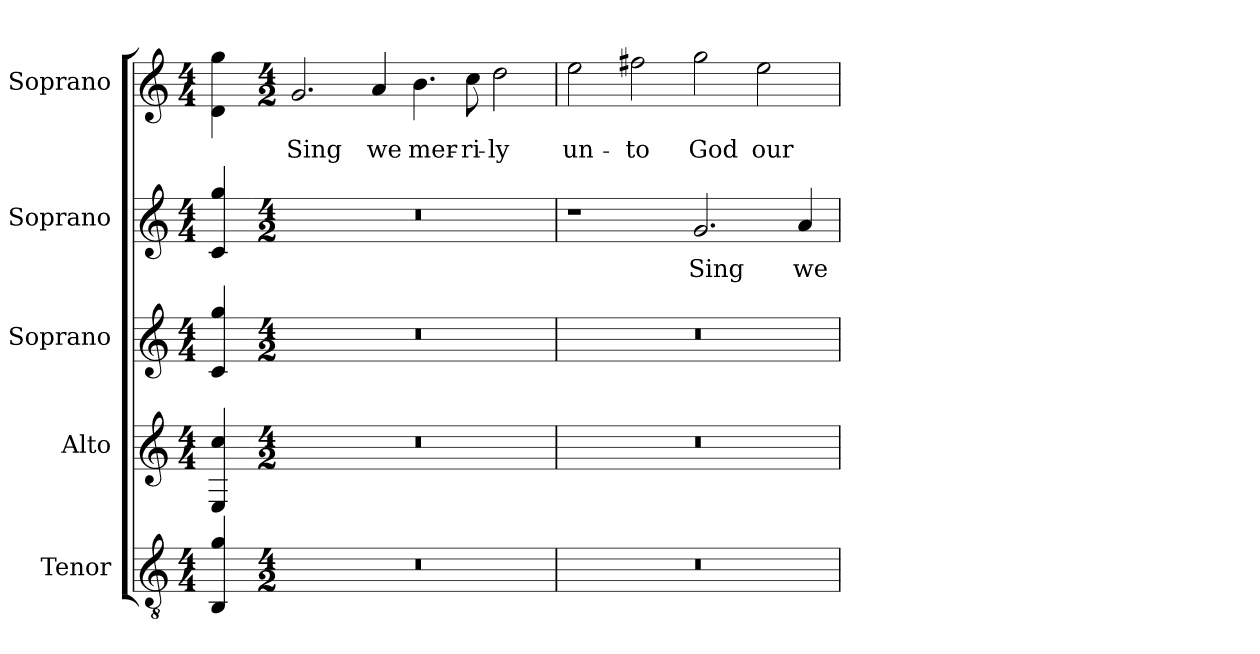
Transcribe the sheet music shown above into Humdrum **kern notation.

**kern	**kern	**kern	**kern	**text	**kern	**text
*part5	*part4	*part3	*part2	*part2	*part1	*part1
*staff5	*staff4	*staff3	*staff2	*staff2	*staff1	*staff1
*I"Tenor	*I"Alto	*I"Soprano	*I"Soprano	*	*I"Soprano	*
*I'T.	*I'A.	*I'S.	*I'S.	*	*I'S.	*
!!LO:PB:g=z
*clefGv2	*clefG2	*clefG2	*clefG2	*	*clefG2	*
*ITrd7c12	*	*	*	*	*	*
*k[]	*k[]	*k[]	*k[]	*	*k[]	*
*C:	*C:	*C:	*C:	*	*C:	*
*M4/4	*M4/4	*M4/4	*M4/4	*	*M4/4	*
=	=	=	=	=	=	=
4BBBi/ 4Gi	4Ei/ 4cci	4ci/ 4ggi	4ci/ 4ggi	.	4di\ 4ggi	.
=1-	=1-	=1-	=1-	=1-	=1-	=1-
*M4/2	*M4/2	*M4/2	*M4/2	*	*M4/2	*
!LO:N:vis=1	!LO:N:vis=1	!LO:N:vis=1	!LO:N:vis=1	!	!	!
!	!	!	!	!	!	!LO:LY:b:color=#000000
0r	0r	0r	0r	.	2.gi/	Sing
!	!	!	!	!	!	!LO:LY:b:color=#000000
.	.	.	.	.	4ai/	we
!	!	!	!	!	!	!LO:LY:b:color=#000000
.	.	.	.	.	4.bi\	mer-
!	!	!	!	!	!	!LO:LY:b:color=#000000
.	.	.	.	.	8cci\	-ri-
!	!	!	!	!	!	!LO:LY:b:color=#000000
.	.	.	.	.	2ddi\	-ly
=2	=2	=2	=2	=2	=2	=2
!LO:N:vis=1	!LO:N:vis=1	!LO:N:vis=1	!	!	!	!
!	!	!	!	!	!	!LO:LY:b:color=#000000
0r	0r	0r	1r	.	2eei\	un-
!	!	!	!	!	!	!LO:LY:b:color=#000000
.	.	.	.	.	2ff#Xi\	-to
!	!	!	!	!LO:LY:b:color=#000000	!	!
!	!	!	!	!	!	!LO:LY:b:color=#000000
.	.	.	2.gi/	Sing	2ggi\	God
!	!	!	!	!	!	!LO:LY:b:color=#000000
.	.	.	.	.	2eei\	our
!	!	!	!	!LO:LY:b:color=#000000	!	!
.	.	.	4ai/	we	.	.
=	=	=	=	=	=	=
*-	*-	*-	*-	*-	*-	*-
